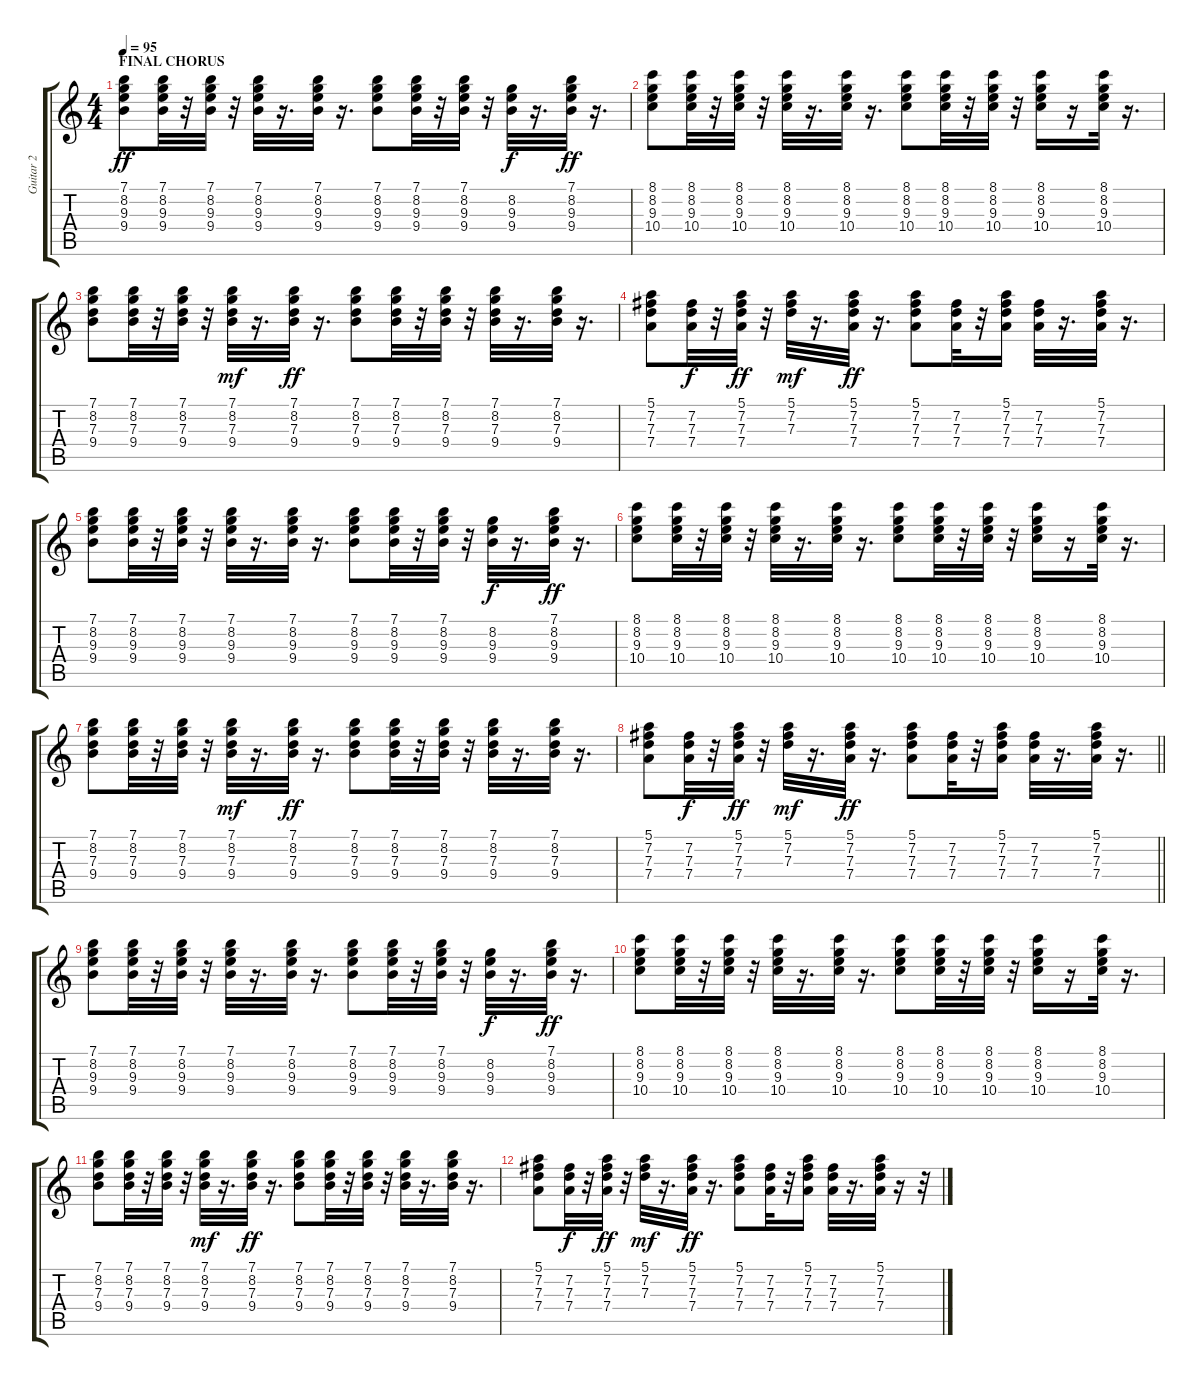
\track ("Guitar 2" "Guitar 2") {instrument acousticguitarnylon}
\staff {score tabs}
\tuning (E4 B3 G3 D3 A2 E2) {hide}
\ts (4 4)
\section ("" "FINAL CHORUS")
\tempo 95
\clef g2
\ks c
(7.1 8.2 9.3 9.4).8{dy ff} (7.1 8.2 9.3 9.4).32 r.32 (7.1 8.2 9.3 9.4).32 r.32 (7.1 8.2 9.3 9.4).32 r.16{d} (7.1 8.2 9.3 9.4).32 r.16{d} (7.1 8.2 9.3 9.4).8 (7.1 8.2 9.3 9.4).32 r.32 (7.1 8.2 9.3 9.4).32 r.32 (8.2 9.3 9.4).32{dy f} r.16{d} (7.1 8.2 9.3 9.4).32{dy ff} r.16{d} |
(8.1 8.2 9.3 10.4).8 (8.1 8.2 9.3 10.4).32 r.32 (8.1 8.2 9.3 10.4).32 r.32 (8.1 8.2 9.3 10.4).32 r.16{d} (8.1 8.2 9.3 10.4).32 r.16{d} (8.1 8.2 9.3 10.4).8 (8.1 8.2 9.3 10.4).32 r.32 (8.1 8.2 9.3 10.4).32 r.32 (8.1 8.2 9.3 10.4).16 r.16 (8.1 8.2 9.3 10.4).32 r.16{d} |
(7.1 8.2 7.3 9.4).8 (7.1 8.2 7.3 9.4).32 r.32 (7.1 8.2 7.3 9.4).32 r.32 (7.1 8.2 7.3 9.4).32{dy mf} r.16{d} (7.1 8.2 7.3 9.4).32{dy ff} r.16{d} (7.1 8.2 7.3 9.4).8 (7.1 8.2 7.3 9.4).32 r.32 (7.1 8.2 7.3 9.4).32 r.32 (7.1 8.2 7.3 9.4).32 r.16{d} (7.1 8.2 7.3 9.4).32 r.16{d} |
(5.1 7.2 7.3 7.4).8 (7.2 7.3 7.4).32{dy f} r.32 (5.1 7.2 7.3 7.4).32{dy ff} r.32 (5.1 7.2 7.3).32{dy mf} r.16{d} (5.1 7.2 7.3 7.4).32{dy ff} r.16{d} (5.1 7.2 7.3 7.4).8 (7.2 7.3 7.4).32 r.32 (5.1 7.2 7.3 7.4).16 (7.2 7.3 7.4).32 r.16{d} (5.1 7.2 7.3 7.4).32 r.16{d} |
(7.1 8.2 9.3 9.4).8 (7.1 8.2 9.3 9.4).32 r.32 (7.1 8.2 9.3 9.4).32 r.32 (7.1 8.2 9.3 9.4).32 r.16{d} (7.1 8.2 9.3 9.4).32 r.16{d} (7.1 8.2 9.3 9.4).8 (7.1 8.2 9.3 9.4).32 r.32 (7.1 8.2 9.3 9.4).32 r.32 (8.2 9.3 9.4).32{dy f} r.16{d} (7.1 8.2 9.3 9.4).32{dy ff} r.16{d} |
(8.1 8.2 9.3 10.4).8 (8.1 8.2 9.3 10.4).32 r.32 (8.1 8.2 9.3 10.4).32 r.32 (8.1 8.2 9.3 10.4).32 r.16{d} (8.1 8.2 9.3 10.4).32 r.16{d} (8.1 8.2 9.3 10.4).8 (8.1 8.2 9.3 10.4).32 r.32 (8.1 8.2 9.3 10.4).32 r.32 (8.1 8.2 9.3 10.4).16 r.16 (8.1 8.2 9.3 10.4).32 r.16{d} |
(7.1 8.2 7.3 9.4).8 (7.1 8.2 7.3 9.4).32 r.32 (7.1 8.2 7.3 9.4).32 r.32 (7.1 8.2 7.3 9.4).32{dy mf} r.16{d} (7.1 8.2 7.3 9.4).32{dy ff} r.16{d} (7.1 8.2 7.3 9.4).8 (7.1 8.2 7.3 9.4).32 r.32 (7.1 8.2 7.3 9.4).32 r.32 (7.1 8.2 7.3 9.4).32 r.16{d} (7.1 8.2 7.3 9.4).32 r.16{d} |
\barLineRight lightlight
(5.1 7.2 7.3 7.4).8 (7.2 7.3 7.4).32{dy f} r.32 (5.1 7.2 7.3 7.4).32{dy ff} r.32 (5.1 7.2 7.3).32{dy mf} r.16{d} (5.1 7.2 7.3 7.4).32{dy ff} r.16{d} (5.1 7.2 7.3 7.4).8 (7.2 7.3 7.4).32 r.32 (5.1 7.2 7.3 7.4).16 (7.2 7.3 7.4).32 r.16{d} (5.1 7.2 7.3 7.4).32 r.16{d} |
(7.1 8.2 9.3 9.4).8 (7.1 8.2 9.3 9.4).32 r.32 (7.1 8.2 9.3 9.4).32 r.32 (7.1 8.2 9.3 9.4).32 r.16{d} (7.1 8.2 9.3 9.4).32 r.16{d} (7.1 8.2 9.3 9.4).8 (7.1 8.2 9.3 9.4).32 r.32 (7.1 8.2 9.3 9.4).32 r.32 (8.2 9.3 9.4).32{dy f} r.16{d} (7.1 8.2 9.3 9.4).32{dy ff} r.16{d} |
(8.1 8.2 9.3 10.4).8 (8.1 8.2 9.3 10.4).32 r.32 (8.1 8.2 9.3 10.4).32 r.32 (8.1 8.2 9.3 10.4).32 r.16{d} (8.1 8.2 9.3 10.4).32 r.16{d} (8.1 8.2 9.3 10.4).8 (8.1 8.2 9.3 10.4).32 r.32 (8.1 8.2 9.3 10.4).32 r.32 (8.1 8.2 9.3 10.4).16 r.16 (8.1 8.2 9.3 10.4).32 r.16{d} |
(7.1 8.2 7.3 9.4).8 (7.1 8.2 7.3 9.4).32 r.32 (7.1 8.2 7.3 9.4).32 r.32 (7.1 8.2 7.3 9.4).32{dy mf} r.16{d} (7.1 8.2 7.3 9.4).32{dy ff} r.16{d} (7.1 8.2 7.3 9.4).8 (7.1 8.2 7.3 9.4).32 r.32 (7.1 8.2 7.3 9.4).32 r.32 (7.1 8.2 7.3 9.4).32 r.16{d} (7.1 8.2 7.3 9.4).32 r.16{d} |
(5.1 7.2 7.3 7.4).8 (7.2 7.3 7.4).32{dy f} r.32 (5.1 7.2 7.3 7.4).32{dy ff} r.32 (5.1 7.2 7.3).32{dy mf} r.16{d} (5.1 7.2 7.3 7.4).32{dy ff} r.16{d} (5.1 7.2 7.3 7.4).8 (7.2 7.3 7.4).32 r.32 (5.1 7.2 7.3 7.4).16 (7.2 7.3 7.4).32 r.16{d} (5.1 7.2 7.3 7.4).32 r.16 r.32
